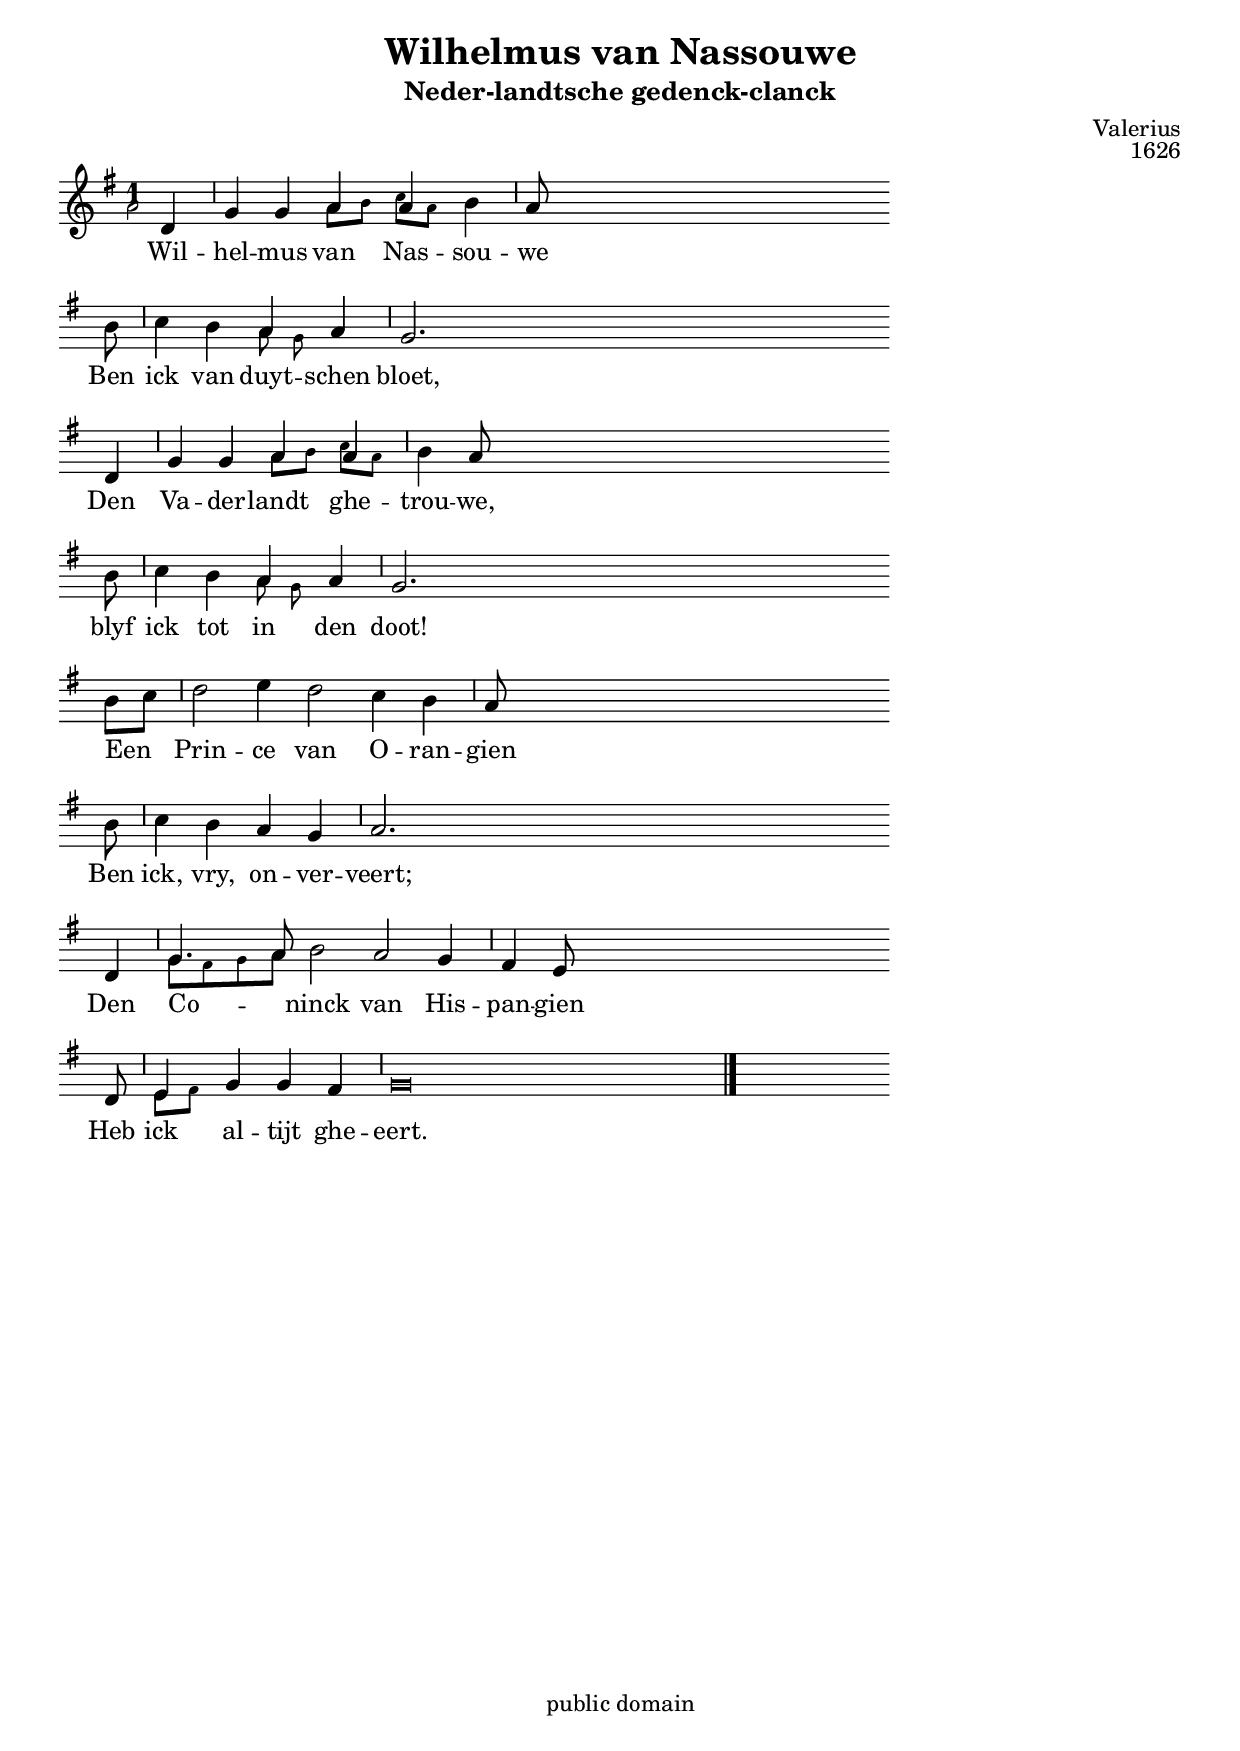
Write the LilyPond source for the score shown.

\version "2.10.0"

\header {
  texidoc = "Wilhelmus van Nassouwe"
  title = "Wilhelmus van Nassouwe"
  composer = "Valerius"
  subtitle = "Neder-landtsche gedenck-clanck"
  opus = "1626"
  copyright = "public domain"
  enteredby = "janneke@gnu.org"
}

%% hymn tricks
#(define (prepend-grob-property grob-name
	  grob-prop entry)
  (lambda (context)
   (let*
    ((grob-def (ly:context-property context grob-name)))
    (if (pair? grob-def)
     (ly:context-pushpop-property context grob-name grob-prop
      (cons
       entry
       (assoc-get grob-prop (car grob-def))))))))

#(define (set-extra-space grob-name entry value)
  (prepend-grob-property grob-name 'space-alist
   (cons entry (cons 'extra-space value))))

noclefs =  {
  s1
  \override Staff.Clef #'break-visibility =
    #all-invisible
}

setMargins = {
  %% first line left margin
  %% justified:
  %% \context Staff \applyContext #(set-extra-space 'TimeSignature 'first-note 4.5)
  %% ragged-right:
  \context Staff \applyContext #(set-extra-space 'TimeSignature 'first-note 9.5)
  
  %% next lines left margin
  \context Staff \applyContext #(set-extra-space 'KeySignature 'staff-bar 15)
  
  %% next lines small key-signature margin
  \context Staff \applyContext #(set-extra-space 'LeftEdge 'key-signature 1.0)
}

pipeSymbol = {
  %% Set height of bar line to 2 staff-spaces
  \once \override Staff.BarLine #'bar-size = #2
  %% Move barline one staff-space up
  \once \override Staff.BarLine #'extra-offset = #'(0 . 1)
  \bar "|"
}

myBreak = { \bar "" \break }

\layout {
  indent = 0.0\mm
  line-width = 120.0\mm
  textheight = 270.0\mm
}

voice =  \relative c' {
  \clef violin
  \key g \major
  d4 | g g a a b | a8 \myBreak
  b8 | c4 b a a | g2. \myBreak

  d4 | g g a a | b a8 \myBreak
  b8 | c4 b a a| g2.  \myBreak

  %% Hack for better left tekst margin
  %% b8[ c] | d2 e4 d2 c4 | b a8 \myBreak
  \set melismaBusyProperties = #'()
  b8[ c] |
  \unset melismaBusyProperties
  d2 e4 d2 c4 b | a8 \myBreak
  b8 | c4 b a g | a2. \myBreak

  d,4 | g4.\melisma a8\melismaEnd b2 a2 g4 | fis e8 \myBreak
  d8 | e4 g g fis | 
  
  \override NoteHead #'style = #'neomensural

  g\breve

  %% justified lines:
  %%\override Staff.BarLine #'extra-offset = #'(12 . 0)
  %% ragged-right:
  \override Staff.BarLine #'extra-offset = #'(23 . 0)
  \bar "|."
}

stich =  \relative c'' {
  \override Staff.NoteCollision #'merge-differently-dotted = ##t
  \set fontSize = #-3
  \override Stem #'length-fraction = #(magstep -3)

  \voiceTwo
  \partial 4
  s4 s s a8[ b] c[ a] s4.
  s8 s4 s a8 g s4 s2.

  s4 s s a8[ b] c[ a] s4.
  s8 s4 s a8 g s4 s2.
  
  s8 s s2 s4 s2 s4 s s8
  s8 s4 s s s s2.

  s4 g8[ fis g a] s2 s2 s4 s s8
  s8 e8[ fis]
}

modernText = \lyricmode {
  Wil -- hel -- mus van Nas -- sou -- we
  ben ik van duit -- sen bloed,

  den va -- der -- land ge -- trou -- we
  blijf ik tot in den dood.

  Een prin -- se van O -- ran -- je
  ben ik vrij on -- ver -- veerd,

  den ko -- ning van His -- pan -- je
  heb ik al -- tijd ge -- eerd.
}

text = \lyricmode {
  Wil -- hel -- mus van Nas -- sou -- we
  Ben ick van duyt -- schen bloet,
  Den Va -- der -- landt ghe -- trou -- we,
  blyf ick tot in den doot!
  %% Hack for better left text margin:
  %% Een Prin -- ce van O -- ran -- gien
  Een " " Prin -- ce van O -- ran -- gien
  Ben ick, vry, on -- ver -- veert;
  Den Co -- ninck van His -- pan -- gien
  Heb ick al -- tijt ghe -- eert.
}

oneHalfNoteTime = \markup {
  \override #'(baseline-skip . 0)
  \column { \line { \number "1" } \line { \smaller \smaller \note #"2" #-0.5 } }
}

\layout {
  ragged-right = ##t

  \context {
    \Score
    %% defaults
    %% (shortest-duration-space . 2.0)
    %% (spacing-increment . 1.2)
    %% (base-shortest-duration . ,(ly:make-moment 1 8))
    %% wider spacing
    \override SpacingSpanner #'shortest-duration-space = #3.0
    \override SpacingSpanner #'spacing-increment = #1.2
    \override SpacingSpanner #'base-shortest-duration = #(ly:make-moment 1 8)
  }
}

\score {
  \context Score <<
    \context Staff <<
      \override Staff.StaffSymbol #'width = #'80
      \set Staff.autoBeaming = ##f
      \set Score.timing = ##f
      \setMargins
     
      %% Less vertical space needed with lyrics
      \override Staff.VerticalAxisGroup #'minimum-Y-extent = #'(2 . 2)
      
      %% Custom time signature
      \override Staff.TimeSignature #'stencil = #ly:text-interface::print
      \override Staff.TimeSignature #'text = #oneHalfNoteTime
      \noclefs
    
      \new Voice =  "voice" \voice
      \new Voice =  "stich" \stich
    >>
    \lyricsto "voice" \new Lyrics {
      \override VerticalAxisGroup #'minimum-Y-extent = #'(2 . 2)
      \text
    }
  >>
  \layout {}
  \midi {}
}

%%% Local variables:
%%% LilyPond-indent-level:2
%%% End:
